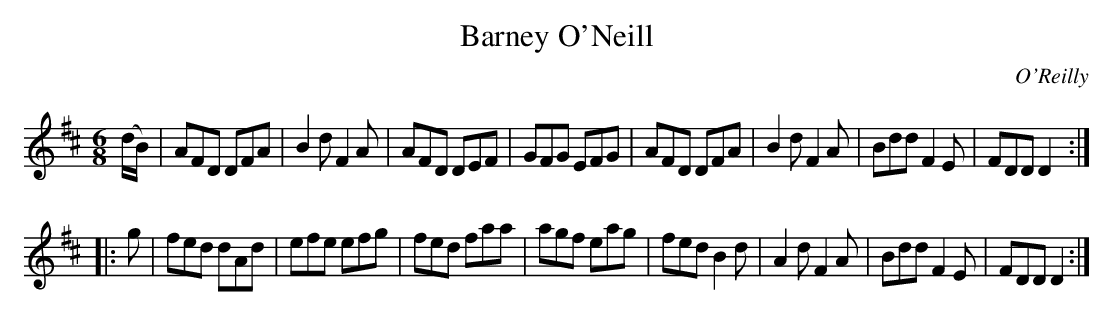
X:1
T: Barney O'Neill
O: O'Reilly
M: 6/8
L: 1/8
K: D
(d/B/) |\
AFD DFA | B2d F2A | AFD DEF | GFG EFG |\
AFD DFA | B2d F2A | Bdd F2E | FDD D2 :|
|: g |\
fed dAd | efe efg | fed faa | agf eag |\
fed B2d | A2d F2A | Bdd F2E | FDD D2 :|
